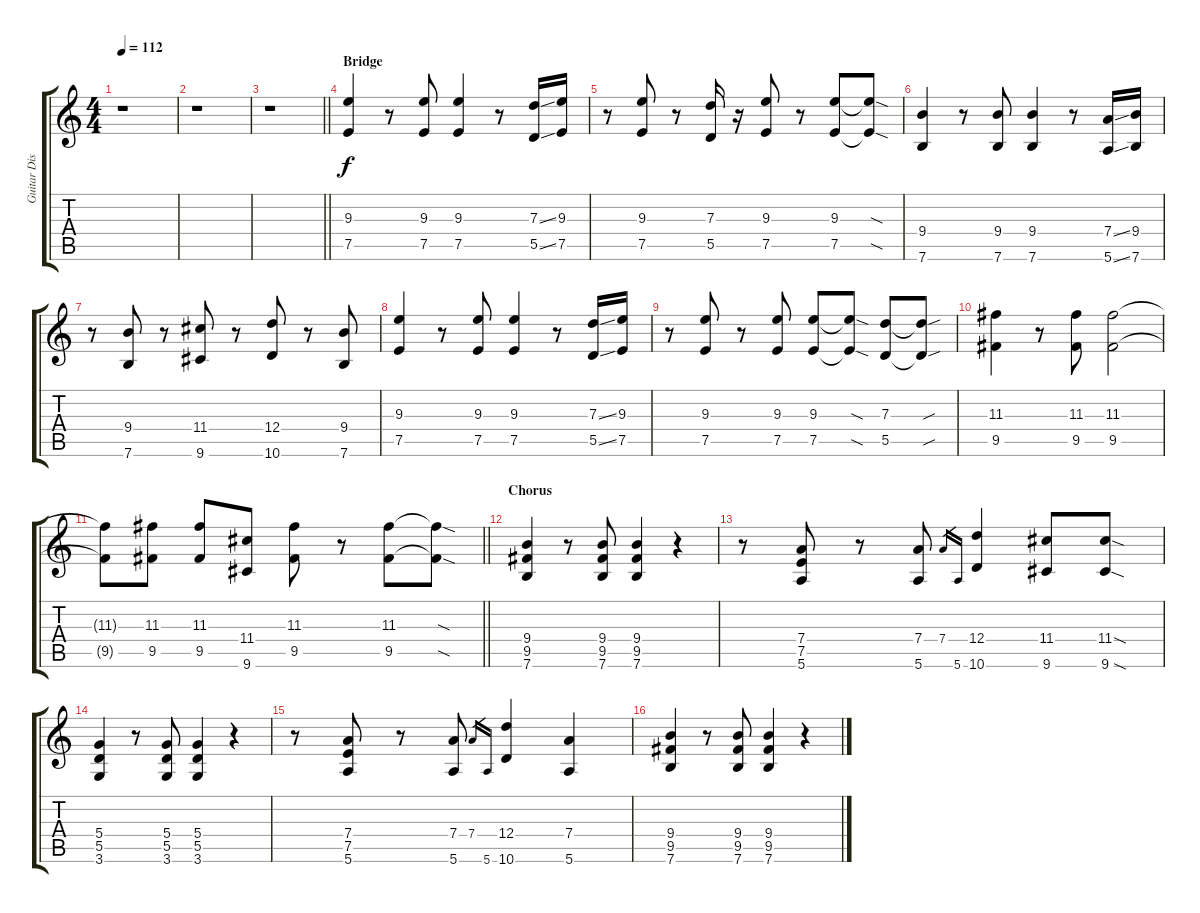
\track ("Guitar Distorsi" "Guitar Dis") {instrument distortionguitar}
\staff {score tabs}
\tuning (E4 B3 G3 D3 A2 E2) {hide}
\ts (4 4)
\tempo 112
\clef g2
\ks c
r.1{dy f} |
r.1 |
\barLineRight lightlight
r.1 |
\section ("" "Bridge")
(9.3 7.5).4 r.8 (9.3 7.5).8 (9.3 7.5).4 r.8 (7.3{ss} 5.5{ss}).16 (9.3 7.5).16 |
r.8 (9.3 7.5).8 r.8 (7.3 5.5).16 r.16 (9.3 7.5).8 r.8 (9.3 7.5).8 (9.3{sod t} 7.5{sod t}).8 |
(9.4 7.6).4 r.8 (9.4 7.6).8 (9.4 7.6).4 r.8 (7.4{ss} 5.6{ss}).16 (9.4 7.6).16 |
r.8 (9.4 7.6).8 r.8 (11.4 9.6).8 r.8 (12.4 10.6).8 r.8 (9.4 7.6).8 |
(9.3 7.5).4 r.8 (9.3 7.5).8 (9.3 7.5).4 r.8 (7.3{ss} 5.5{ss}).16 (9.3 7.5).16 |
r.8 (9.3 7.5).8 r.8 (9.3 7.5).8 (9.3 7.5).8 (9.3{sod t} 7.5{sod t}).8 (7.3 5.5).8 (7.3{sou t} 5.5{sou t}).8 |
(11.3 9.5).4 r.8 (11.3 9.5).8 (11.3 9.5).2 |
\barLineRight lightlight
(11.3{t} 9.5{t}).8 (11.3 9.5).8 (11.3 9.5).8 (11.4 9.6).8 (11.3 9.5).8 r.8 (11.3 9.5).8 (11.3{sod t} 9.5{sod t}).8 |
\section ("" "Chorus")
(9.4 9.5 7.6).4 r.8 (9.4 9.5 7.6).8 (9.4 9.5 7.6).4 r.4 |
r.8 (7.4 7.5 5.6).8 r.8 (7.4 5.6).8 7.4.16{gr} 5.6.16{gr} (12.4 10.6).4 (11.4 9.6).8 (11.4{sod} 9.6{sod}).8 |
(5.4 5.5 3.6).4 r.8 (5.4 5.5 3.6).8 (5.4 5.5 3.6).4 r.4 |
r.8 (7.4 7.5 5.6).8 r.8 (7.4 5.6).8 7.4.16{gr} 5.6.16{gr} (12.4 10.6).4 (7.4 5.6).4 |
(9.4 9.5 7.6).4 r.8 (9.4 9.5 7.6).8 (9.4 9.5 7.6).4 r.4
